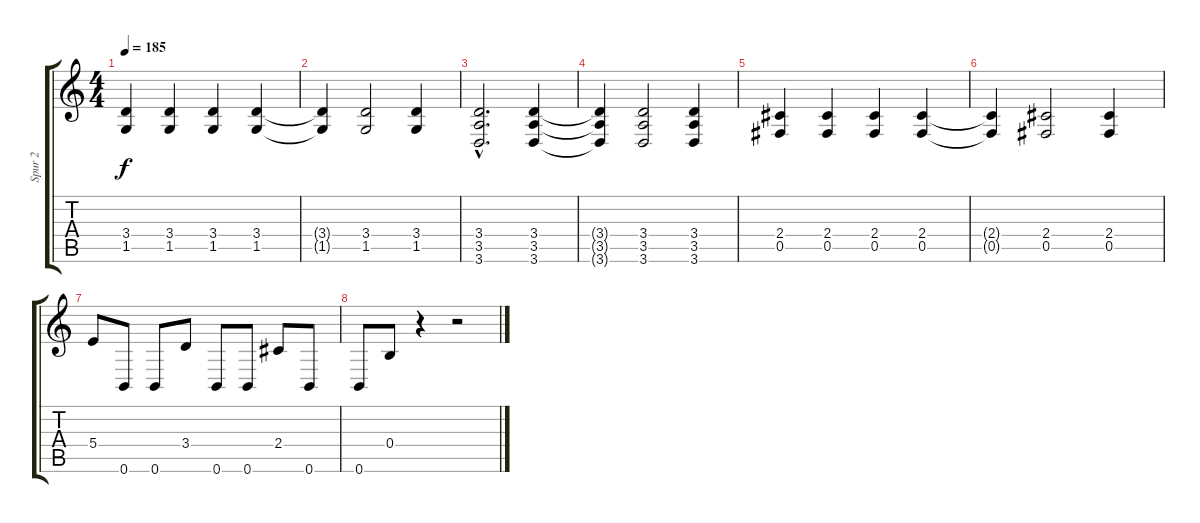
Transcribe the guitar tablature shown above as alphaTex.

\track ("Spur 2" "Spur 2") {instrument overdrivenguitar}
\staff {score tabs}
\tuning (Db4 Ab3 E3 B2 Gb2 B1) {hide}
\ts (4 4)
\tempo 185
\clef g2
\ks c
(3.4 1.5).4{dy f} (3.4 1.5).4 (3.4 1.5).4 (3.4 1.5).4 |
(3.4{t} 1.5{t}).4 (3.4 1.5).2 (3.4 1.5).4 |
(3.4{hac} 3.5{hac} 3.6{hac}).2{d} (3.4 3.5 3.6).4 |
(3.4{t} 3.5{t} 3.6{t}).4 (3.4 3.5 3.6).2 (3.4 3.5 3.6).4 |
(2.4 0.5).4 (2.4 0.5).4 (2.4 0.5).4 (2.4 0.5).4 |
(2.4{t} 0.5{t}).4 (2.4 0.5).2 (2.4 0.5).4 |
5.4.8 0.6.8 0.6.8 3.4.8 0.6.8 0.6.8 2.4.8 0.6.8 |
0.6.8 0.4.8 r.4 r.2
